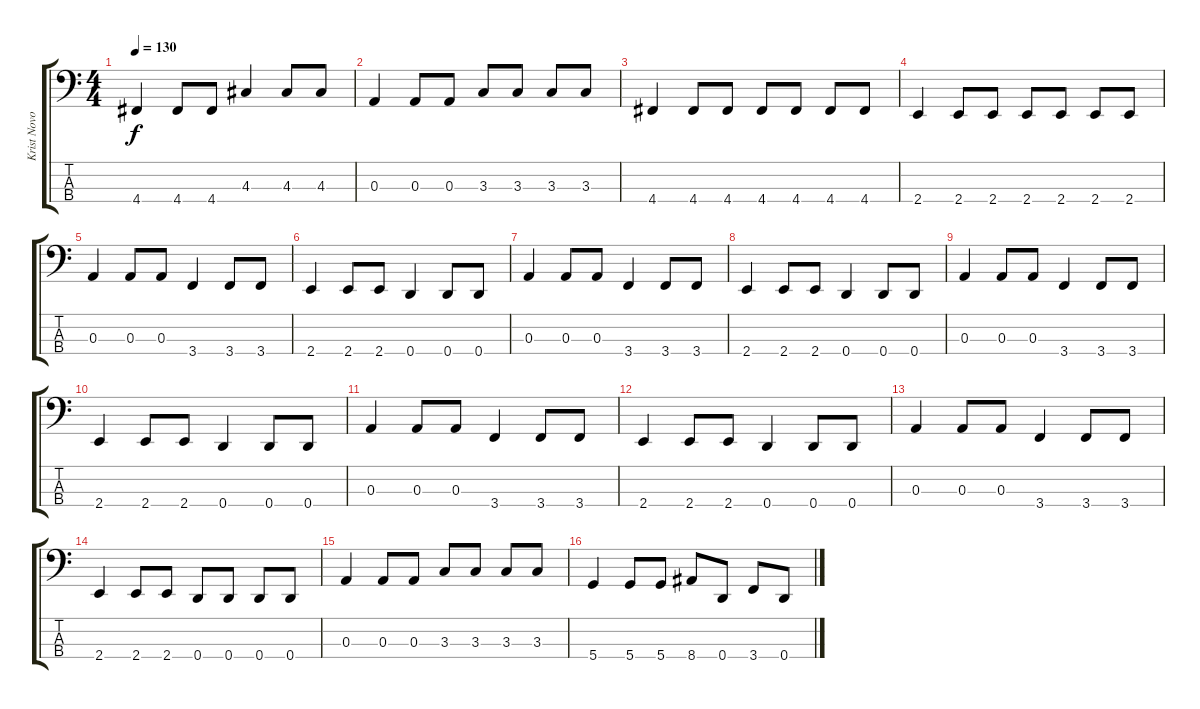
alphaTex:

\track ("Krist Novoselic" "Krist Novo") {instrument electricbasspick}
\staff {score tabs}
\tuning (G2 D2 A1 D1) {hide}
\ts (4 4)
\tempo 130
\clef f4
\ks c
4.4.4{dy f} 4.4.8 4.4.8 4.3.4 4.3.8 4.3.8 |
0.3.4 0.3.8 0.3.8 3.3.8 3.3.8 3.3.8 3.3.8 |
4.4.4 4.4.8 4.4.8 4.4.8 4.4.8 4.4.8 4.4.8 |
2.4.4 2.4.8 2.4.8 2.4.8 2.4.8 2.4.8 2.4.8 |
0.3.4 0.3.8 0.3.8 3.4.4 3.4.8 3.4.8 |
2.4.4 2.4.8 2.4.8 0.4.4 0.4.8 0.4.8 |
0.3.4 0.3.8 0.3.8 3.4.4 3.4.8 3.4.8 |
2.4.4 2.4.8 2.4.8 0.4.4 0.4.8 0.4.8 |
0.3.4 0.3.8 0.3.8 3.4.4 3.4.8 3.4.8 |
2.4.4 2.4.8 2.4.8 0.4.4 0.4.8 0.4.8 |
0.3.4 0.3.8 0.3.8 3.4.4 3.4.8 3.4.8 |
2.4.4 2.4.8 2.4.8 0.4.4 0.4.8 0.4.8 |
0.3.4 0.3.8 0.3.8 3.4.4 3.4.8 3.4.8 |
2.4.4 2.4.8 2.4.8 0.4.8 0.4.8 0.4.8 0.4.8 |
0.3.4 0.3.8 0.3.8 3.3.8 3.3.8 3.3.8 3.3.8 |
5.4.4 5.4.8 5.4.8 8.4.8 0.4.8 3.4.8 0.4.8
